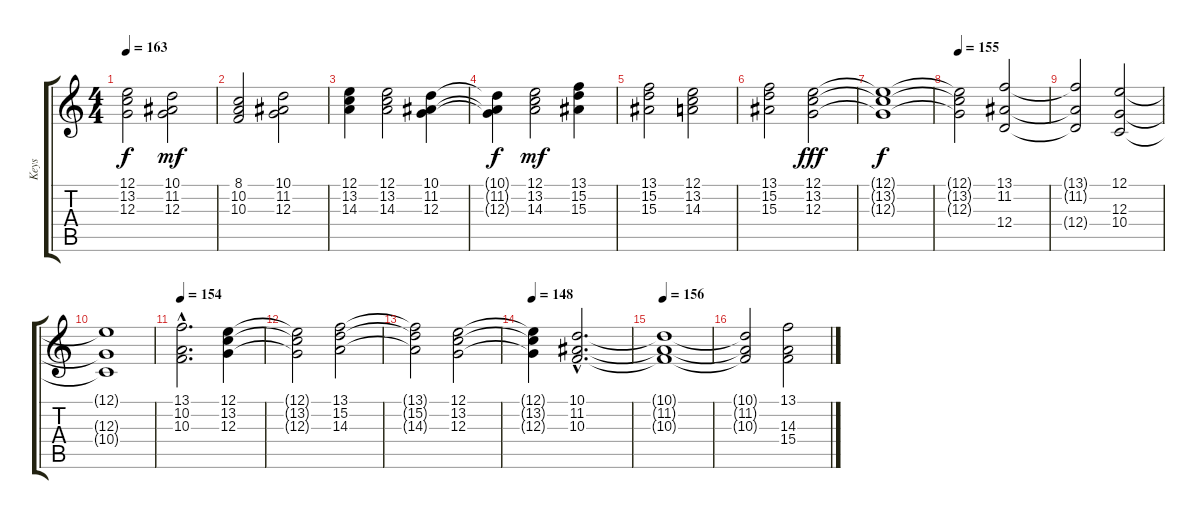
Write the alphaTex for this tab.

\track ("Keys" "Keys") {instrument stringensemble2}
\staff {score tabs}
\tuning (E4 B3 G3 D3 A2 E2) {hide}
\ts (4 4)
\tempo 163
\clef g2
\ks c
(12.1{t} 13.2{t} 12.3{t}).2{dy f} (10.1 11.2 12.3).2{dy mf} |
(8.1 10.2 10.3).2 (10.1 11.2 12.3).2 |
(12.1 13.2 14.3).4 (12.1 13.2 14.3).2 (10.1 11.2 12.3).4 |
(10.1{t} 11.2{t} 12.3{t}).4{dy f} (12.1 13.2 14.3).2{dy mf} (13.1 15.2 15.3).4 |
(13.1 15.2 15.3).2 (12.1 13.2 14.3).2 |
(13.1 15.2 15.3).2 (12.1 13.2 12.3).2{dy fff} |
(12.1{t} 13.2{t} 12.3{t}).1{dy f} |
\tempo 155
(12.1{t} 13.2{t} 12.3{t}).2 (13.1 11.2 12.4).2 |
(13.1{t} 11.2{t} 12.4{t}).2 (12.1 12.3 10.4).2 |
(12.1{t} 12.3{t} 10.4{t}).1 |
\tempo 154
(13.1{hac} 10.2{hac} 10.3{hac}).2{d} (12.1 13.2 12.3).4 |
(12.1{t} 13.2{t} 12.3{t}).2 (13.1 15.2 14.3).2 |
(13.1{t} 15.2{t} 14.3{t}).2 (12.1 13.2 12.3).2 |
\tempo 148
(12.1{t} 13.2{t} 12.3{t}).4 (10.1{hac} 11.2{hac} 10.3{hac}).2{d} |
\tempo 156
(10.1{t} 11.2{t} 10.3{t}).1 |
(10.1{t} 11.2{t} 10.3{t}).2 (13.1 14.3 15.4).2
